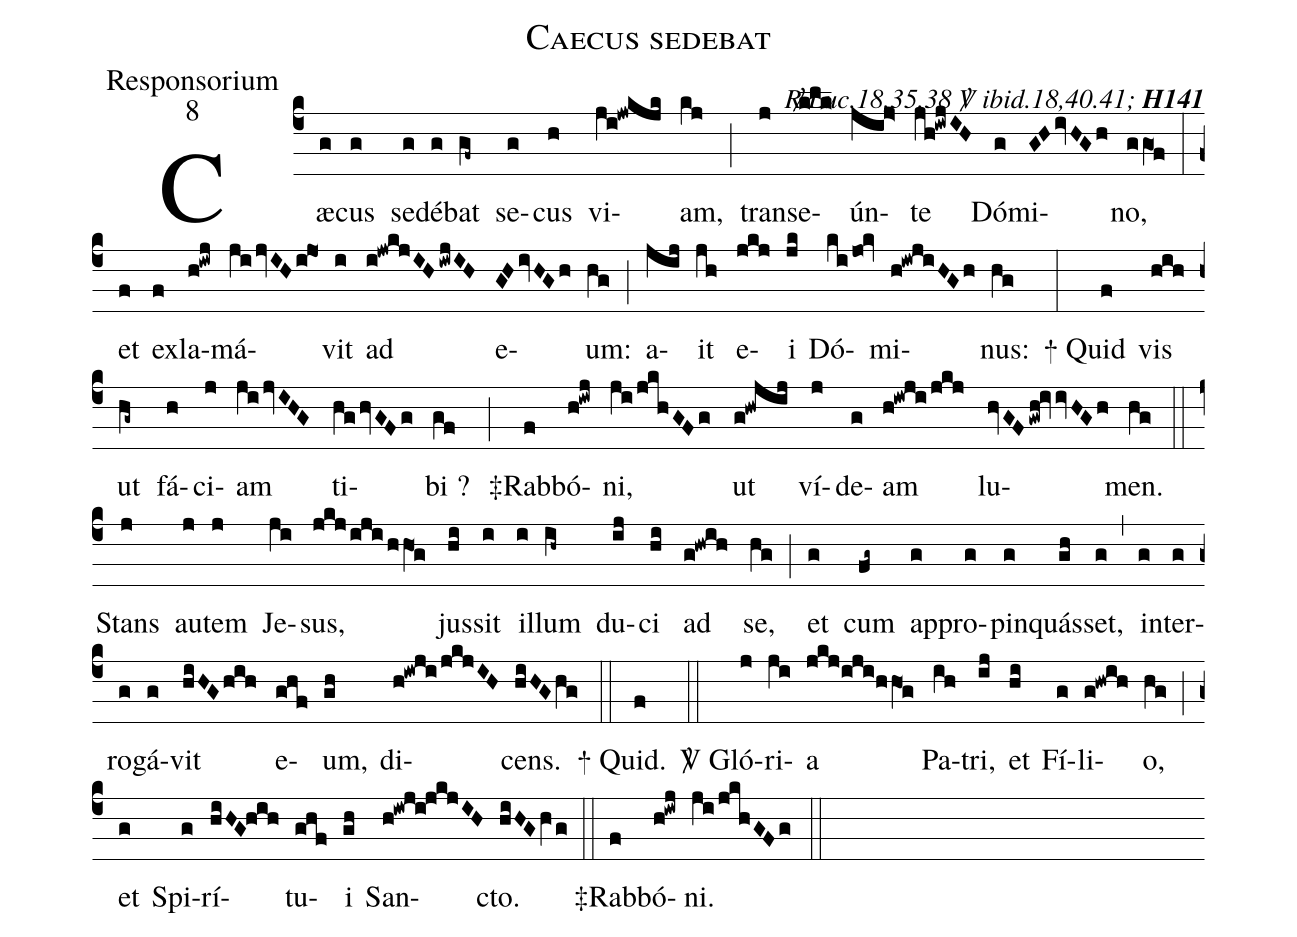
name:Caecus sedebat;
office-part:Responsorium;
mode:8;
commentary:{\itshape\mdseries \Rbar\ Luc.18,35.38  \Vbar\ ibid.18,40.41;\/} {\bfseries H141};;
%%
(c4) Cæ(g)cus(g) se(g)dé(g)bat(gf~) se(g)cus(h) vi(ji!jwkjk)am,(kj) (;)
trans(j)e(klk)ún(jij>)te(jh!iwjIH) Dó(g)mi(GHivHGh)no,(ggO1f) (:)
et(f) ex(f)la(h!iwj)má(jijvIHi!jo1)vit(i) ad(i!jwkjIHiwjIH) e(GHivHGh)um:(hg) (;)
a(jij)it(jh) e(jkj)i(jk) Dó(kijo0k)mi(h!iwjiHGh)nus:(hg) (:)
<sp>+</sp> Quid(f) vis(hih) ut(hg~) fá(h)ci(j)am(jijvIHG) ti(hghvGFg)bi(gf)? (;)
<v>\ddag</v> Rab(f)bó(h!iwj)ni,(ji/jkhGFg) ut(g!hwjij) ví(j)de(g)am(h!iwji/jkj) lu(hvGFgwh!ivvHGh)men.(hg) (::)
Stans(j) au(j)tem(j) Je(ji)sus,(jkj/iji/hhO1g) jus(hi)sit(i) il(i)lum(ih~) du(ij)ci(hi) ad(g!hwih) se,(hg) (;)
et(g) cum(fg~) ap(g)pro(g)pin(g)quás(gh)set,(g)  (,)
in(g)ter(g)ro(g)gá(g)vit(hiHGhih) e(ghf)um,(gh) di(h!iwji/jkjIH)cens.(hiHGhg)  (::)
<sp>+</sp> Quid.(f) (::)
<sp>V/</sp> Gló(j)ri(ji)a(jkj/0iji/0hhO1g) Pa(ih)tri,(ij) et(hi) Fí(g)li(g@hwih)o,(hg) (;)
et(g) Spi(g)rí(hiHG@hih)tu(ghf)i(gh) San(h@iwji@jkjIH)cto.(hiHG/hVg)  (::)
<v>\ddag</v> Rab(f)bó(h!iwj)ni.(ji/jkhGFg) (::)
